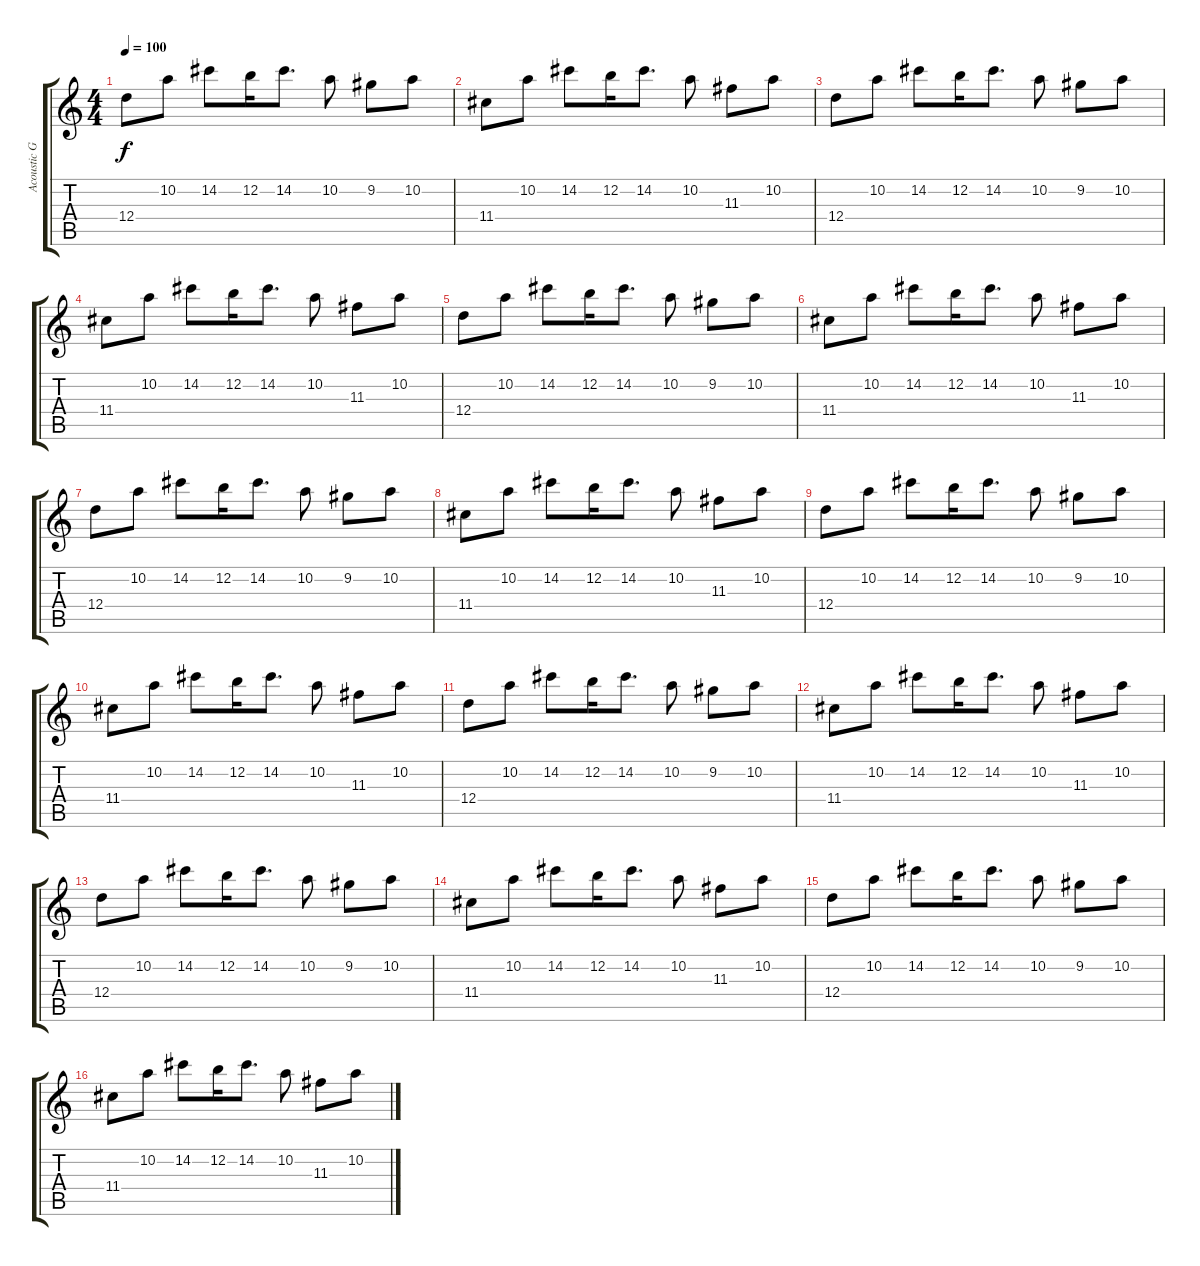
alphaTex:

\track ("Acoustic Guitar 1" "Acoustic G") {instrument acousticguitarsteel}
\staff {score tabs}
\tuning (E4 B3 G3 D3 A2 E2) {hide}
\ts (4 4)
\tempo 100
\clef g2
\ks c
12.4.8{dy f} 10.2.8 14.2.8 12.2.16 14.2.8{d} 10.2.8 9.2.8 10.2.8 |
11.4.8 10.2.8 14.2.8 12.2.16 14.2.8{d} 10.2.8 11.3.8 10.2.8 |
12.4.8 10.2.8 14.2.8 12.2.16 14.2.8{d} 10.2.8 9.2.8 10.2.8 |
11.4.8 10.2.8 14.2.8 12.2.16 14.2.8{d} 10.2.8 11.3.8 10.2.8 |
12.4.8 10.2.8 14.2.8 12.2.16 14.2.8{d} 10.2.8 9.2.8 10.2.8 |
11.4.8 10.2.8 14.2.8 12.2.16 14.2.8{d} 10.2.8 11.3.8 10.2.8 |
12.4.8 10.2.8 14.2.8 12.2.16 14.2.8{d} 10.2.8 9.2.8 10.2.8 |
11.4.8 10.2.8 14.2.8 12.2.16 14.2.8{d} 10.2.8 11.3.8 10.2.8 |
12.4.8 10.2.8 14.2.8 12.2.16 14.2.8{d} 10.2.8 9.2.8 10.2.8 |
11.4.8 10.2.8 14.2.8 12.2.16 14.2.8{d} 10.2.8 11.3.8 10.2.8 |
12.4.8 10.2.8 14.2.8 12.2.16 14.2.8{d} 10.2.8 9.2.8 10.2.8 |
11.4.8 10.2.8 14.2.8 12.2.16 14.2.8{d} 10.2.8 11.3.8 10.2.8 |
12.4.8 10.2.8 14.2.8 12.2.16 14.2.8{d} 10.2.8 9.2.8 10.2.8 |
11.4.8 10.2.8 14.2.8 12.2.16 14.2.8{d} 10.2.8 11.3.8 10.2.8 |
12.4.8 10.2.8 14.2.8 12.2.16 14.2.8{d} 10.2.8 9.2.8 10.2.8 |
11.4.8 10.2.8 14.2.8 12.2.16 14.2.8{d} 10.2.8 11.3.8 10.2.8
